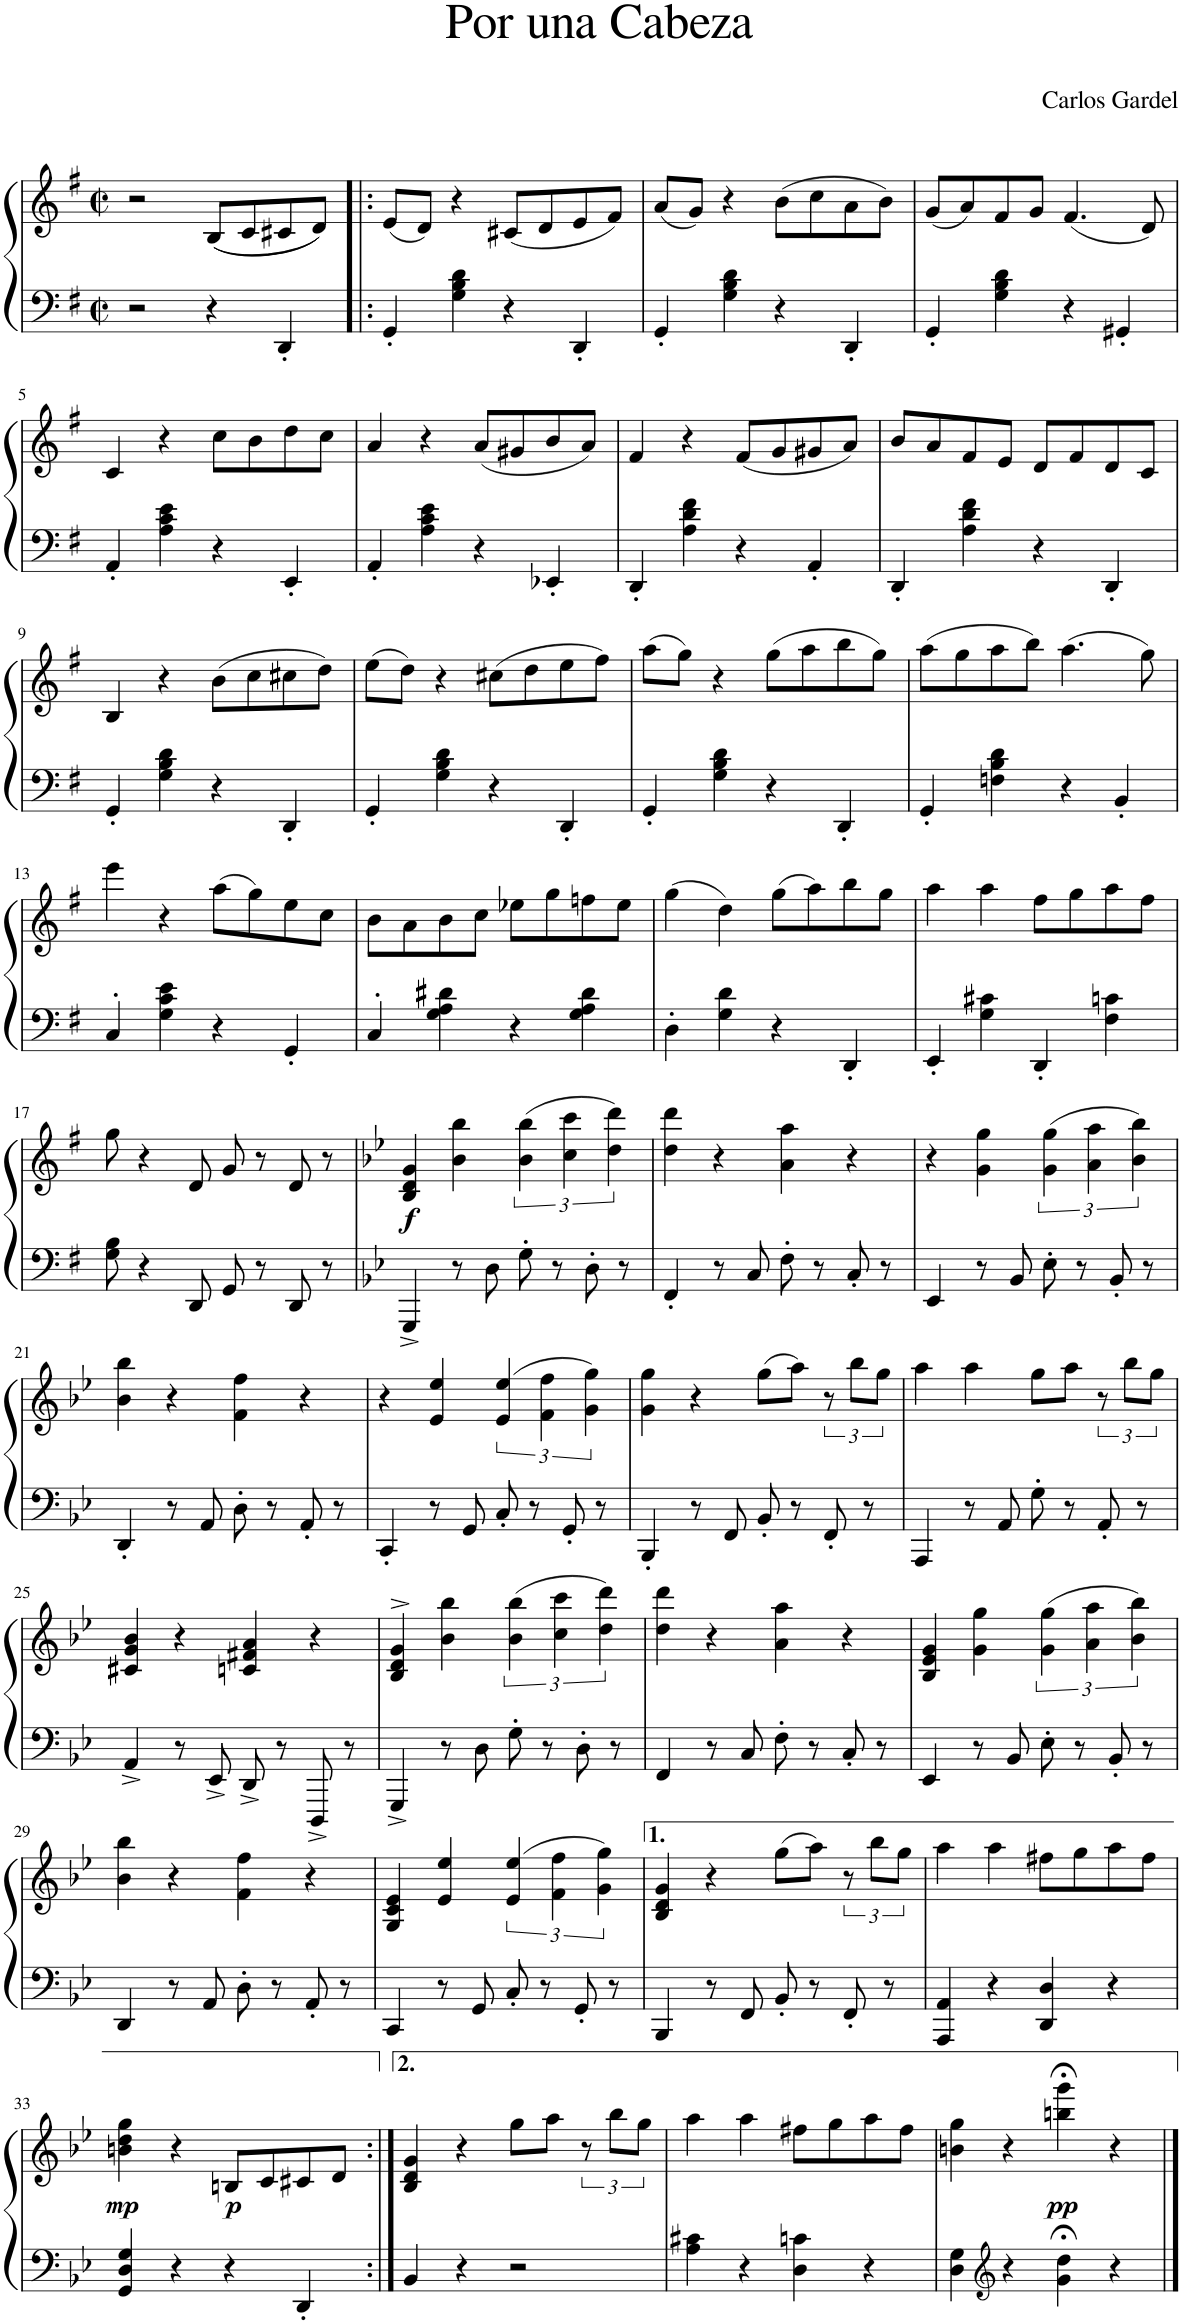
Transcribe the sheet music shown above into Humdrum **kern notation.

**kern	**kern	**dynam
*part2	*part1	*part1
*staff2	*staff1	*staff1
*I"Piano	*I"Piano	*
*I'Pno	*I'Pno	*
*clefF4	*clefG2	*
*k[f#]	*k[f#]	*
*M2/2	*M2/2	*
*met(c|)	*met(c|)	*
=1	=1	=1
2r	2r	.
4r	((8B/L	.
.	8c/	.
4DD'</	8c#X/	.
.	8d/J))	.
=2!|:	=2!|:	=2!|:
4GG'</	(8e/L	.
.	8d/J)	.
4G\ 4B\ 4d\	4r	.
4r	(8c#X/L	.
.	8d/	.
4DD'</	8e/	.
.	8f#/J)	.
=3	=3	=3
4GG'</	(8a/L	.
.	8g/J)	.
4G\ 4B\ 4d\	4r	.
4r	(8b\L	.
.	8cc\	.
4DD'</	8a\	.
.	8b\J)	.
=4	=4	=4
4GG'</	(8g/L	.
.	8a/)	.
4G\ 4B\ 4d\	8f#/	.
.	8g/J	.
4r	(4.f#/	.
4GG#X'</	.	.
.	8d/)	.
!!LO:LB:g=z
=5	=5	=5
4AA'</	4c/	.
4A\ 4c\ 4e\	4r	.
4r	8cc\L	.
.	8b\	.
4EE'</	8dd\	.
.	8cc\J	.
=6	=6	=6
4AA'</	4a/	.
4A\ 4c\ 4e\	4r	.
4r	(8a/L	.
.	8g#X/	.
4EE-X'</	8b/	.
.	8a/J)	.
=7	=7	=7
4DD'</	4f#/	.
4A\ 4d\ 4f#\	4r	.
4r	(8f#/L	.
.	8g/	.
4AA'</	8g#X/	.
.	8a/J)	.
=8	=8	=8
4DD'</	8b/L	.
.	8a/	.
4A\ 4d\ 4f#\	8f#/	.
.	8e/J	.
4r	8d/L	.
.	8f#/	.
4DD'</	8d/	.
.	8c/J	.
!!LO:LB:g=z
=9	=9	=9
4GG'</	4B/	.
4G\ 4B\ 4d\	4r	.
4r	(8b\L	.
.	8cc\	.
4DD'</	8cc#X\	.
.	8dd\J)	.
=10	=10	=10
4GG'</	(8ee\L	.
.	8dd\J)	.
4G\ 4B\ 4d\	4r	.
4r	(8cc#X\L	.
.	8dd\	.
4DD'</	8ee\	.
.	8ff#\J)	.
=11	=11	=11
4GG'</	(8aa\L	.
.	8gg\J)	.
4G\ 4B\ 4d\	4r	.
4r	(8gg\L	.
.	8aa\	.
4DD'</	8bb\	.
.	8gg\J)	.
=12	=12	=12
4GG'</	(8aa\L	.
.	8gg\	.
4Fn\ 4B\ 4d\	8aa\	.
.	8bb\J)	.
4r	(4.aa\	.
4BB'</	.	.
.	8gg\)	.
!!LO:LB:g=z
=13	=13	=13
4C'>/	4eee\	.
4G\ 4c\ 4e\	4r	.
4r	(8aa\L	.
.	8gg\)	.
4GG'</	8ee\	.
.	8cc\J	.
=14	=14	=14
4C'>/	8b\L	.
.	8a\	.
4G\ 4A\ 4d#X\	8b\	.
.	8cc\J	.
4r	8ee-X\L	.
.	8gg\	.
4G\ 4A\ 4d#\	8ffn\	.
.	8ee-\J	.
=15	=15	=15
4D'>\	(4gg\	.
4G\ 4d\	4dd\)	.
4r	(8gg\L	.
.	8aa\)	.
4DD'</	8bb\	.
.	8gg\J	.
=16	=16	=16
4EE'</	4aa\	.
4G\ 4c#X\	4aa\	.
4DD'</	8ff#\L	.
.	8gg\	.
4F#\ 4cn\	8aa\	.
.	8ff#\J	.
!!LO:LB:g=z
=17	=17	=17
8G\ 8B\	8gg\	.
4r	4r	.
8DD/	8d/	.
8GG/	8g/	.
8r	8r	.
8DD/	8d/	.
8r	8r	.
=18	=18	=18
*k[b-e-]	*k[b-e-]	*
!	!	!LO:DY:b
4GGG^</	4B-/ 4d/ 4g/	f
8r	4b-\ 4bb-\	.
8D\	.	.
8G'>\	(6b-\ 6bb-\	.
8r	.	.
.	6cc\ 6ccc\	.
8D'>\	.	.
.	6dd\ 6ddd\)	.
8r	.	.
=19	=19	=19
4FF'/	4dd\ 4ddd\	.
8r	4r	.
8C/	.	.
8F'\	4a\ 4aa\	.
8r	.	.
8C'/	4r	.
8r	.	.
=20	=20	=20
4EE-/	4r	.
8r	4g\ 4gg\	.
8BB-/	.	.
8E-'\	(6g\ 6gg\	.
8r	.	.
.	6a\ 6aa\	.
8BB-'/	.	.
.	6b-\ 6bb-\)	.
8r	.	.
!!LO:LB:g=z
=21	=21	=21
4DD'/	4b-\ 4bb-\	.
8r	4r	.
8AA/	.	.
8D'\	4f\ 4ff\	.
8r	.	.
8AA'/	4r	.
8r	.	.
=22	=22	=22
4CC'/	4r	.
8r	4e-/ 4ee-/	.
8GG/	.	.
8C'/	(6e-/ 6ee-/	.
8r	.	.
.	6f\ 6ff\	.
8GG'/	.	.
.	6g\ 6gg\)	.
8r	.	.
=23	=23	=23
4BBB-'/	4g\ 4gg\	.
8r	4r	.
8FF/	.	.
8BB-'/	(8gg\L	.
8r	8aa\J)	.
8FF'/	12r	.
.	12bb-\L	.
8r	.	.
.	12gg\J	.
=24	=24	=24
4AAA/	4aa\	.
8r	4aa\	.
8AA/	.	.
8G'\	8gg\L	.
8r	8aa\J	.
8AA'/	12r	.
.	12bb-\L	.
8r	.	.
.	12gg\J	.
!!LO:LB:g=z
=25	=25	=25
4AA^</	4c#X/ 4g/ 4b-/	.
8r	4r	.
8EE-^</	.	.
8DD^</	4cn/ 4f#X/ 4a/	.
8r	.	.
8DDD^</	4r	.
8r	.	.
=26	=26	=26
4GGG^</	4B-/^> 4d/^> 4g/^>	.
8r	4b-\ 4bb-\	.
8D\	.	.
8G'\	(6b-\ 6bb-\	.
8r	.	.
.	6cc\ 6ccc\	.
8D'\	.	.
.	6dd\ 6ddd\)	.
8r	.	.
=27	=27	=27
4FF/	4dd\ 4ddd\	.
8r	4r	.
8C/	.	.
8F'\	4a\ 4aa\	.
8r	.	.
8C'/	4r	.
8r	.	.
=28	=28	=28
4EE-/	4B-/ 4e-/ 4g/	.
8r	4g\ 4gg\	.
8BB-/	.	.
8E-'\	(6g\ 6gg\	.
8r	.	.
.	6a\ 6aa\	.
8BB-'/	.	.
.	6b-\ 6bb-\)	.
8r	.	.
!!LO:LB:g=z
=29	=29	=29
4DD/	4b-\ 4bb-\	.
8r	4r	.
8AA/	.	.
8D'\	4f\ 4ff\	.
8r	.	.
8AA'/	4r	.
8r	.	.
=30	=30	=30
4CC/	4G/ 4c/ 4e-/	.
8r	4e-/ 4ee-/	.
8GG/	.	.
8C'/	(6e-/ 6ee-/	.
8r	.	.
.	6f\ 6ff\	.
8GG'/	.	.
.	6g\ 6gg\)	.
8r	.	.
=31	=31	=31
4BBB-/	4B-/ 4d/ 4g/	.
8r	4r	.
8FF/	.	.
8BB-'</	(8gg\L	.
8r	8aa\J)	.
8FF'</	12r	.
.	12bb-\L	.
8r	.	.
.	12gg\J	.
=32	=32	=32
4AAA/ 4AA/	4aa\	.
4r	4aa\	.
4DD/ 4D/	8ff#X\L	.
.	8gg\	.
4r	8aa\	.
.	8ff#\J	.
!!LO:LB:g=z
=33	=33	=33
!	!	!LO:DY:b
4GG/ 4D/ 4G/	4bn\ 4dd\ 4gg\	mp
4r	4r	.
!	!	!LO:DY:b
4r	8Bn/L	p
.	8c/	.
4DD'/	8c#X/	.
.	8d/J	.
=34:|!	=34:|!	=34:|!
4BB-/	4B-/ 4d/ 4g/	.
4r	4r	.
2r	8gg\L	.
.	8aa\J	.
.	12r	.
.	12bb-\L	.
.	12gg\J	.
=35	=35	=35
4A\ 4c#X\	4aa\	.
4r	4aa\	.
4D\ 4cn\	8ff#X\L	.
.	8gg\	.
4r	8aa\	.
.	8ff#\J	.
=36	=36	=36
4D\ 4G\	4bn\ 4gg\	.
*clefG2	*	*
4r	4r	.
!	!	!LO:DY:b
4g\;< 4dd\;<	4bbn\;< 4ggg\;<	pp
4r	4r	.
==	==	==
*-	*-	*-
